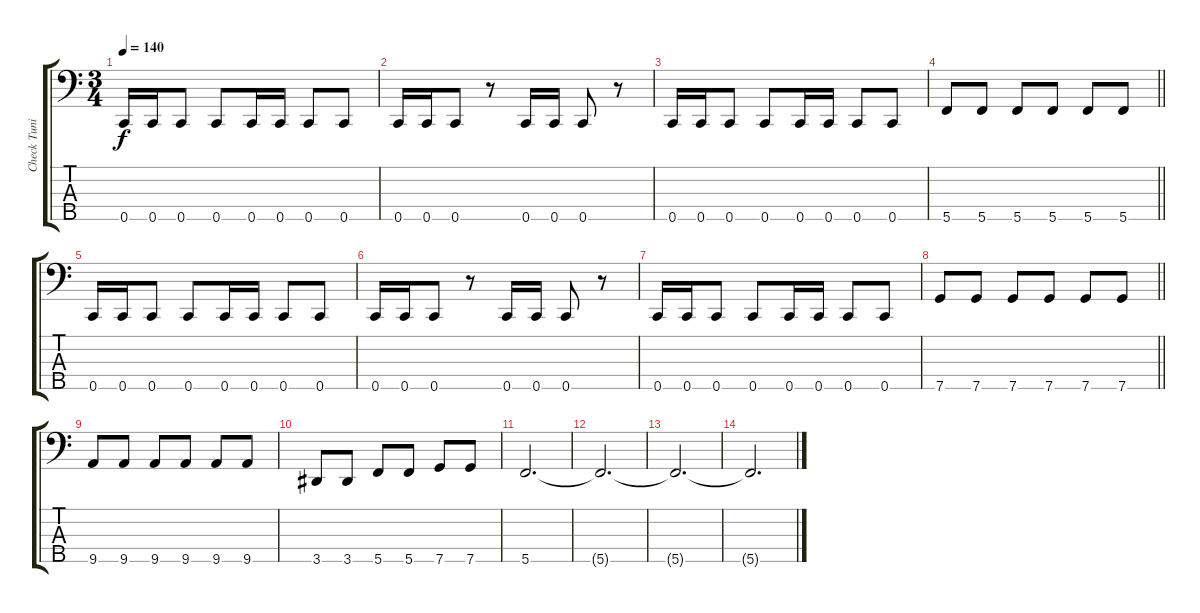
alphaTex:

\track ("Check Tuning" "Check Tuni") {instrument electricbassfinger}
\staff {score tabs}
\tuning (G2 D2 A1 E1 C1) {hide}
\ts (3 4)
\tempo 140
\clef f4
\ks c
0.5.16{dy f} 0.5.16 0.5.8 0.5.8 0.5.16 0.5.16 0.5.8 0.5.8 |
0.5.16 0.5.16 0.5.8 r.8 0.5.16 0.5.16 0.5.8 r.8 |
0.5.16 0.5.16 0.5.8 0.5.8 0.5.16 0.5.16 0.5.8 0.5.8 |
\barLineRight lightlight
5.5.8 5.5.8 5.5.8 5.5.8 5.5.8 5.5.8 |
0.5.16 0.5.16 0.5.8 0.5.8 0.5.16 0.5.16 0.5.8 0.5.8 |
0.5.16 0.5.16 0.5.8 r.8 0.5.16 0.5.16 0.5.8 r.8 |
0.5.16 0.5.16 0.5.8 0.5.8 0.5.16 0.5.16 0.5.8 0.5.8 |
\barLineRight lightlight
7.5.8 7.5.8 7.5.8 7.5.8 7.5.8 7.5.8 |
9.5.8 9.5.8 9.5.8 9.5.8 9.5.8 9.5.8 |
3.5.8 3.5.8 5.5.8 5.5.8 7.5.8 7.5.8 |
5.5.2{d} |
5.5{t}.2{d} |
5.5{t}.2{d} |
5.5{t}.2{d}
